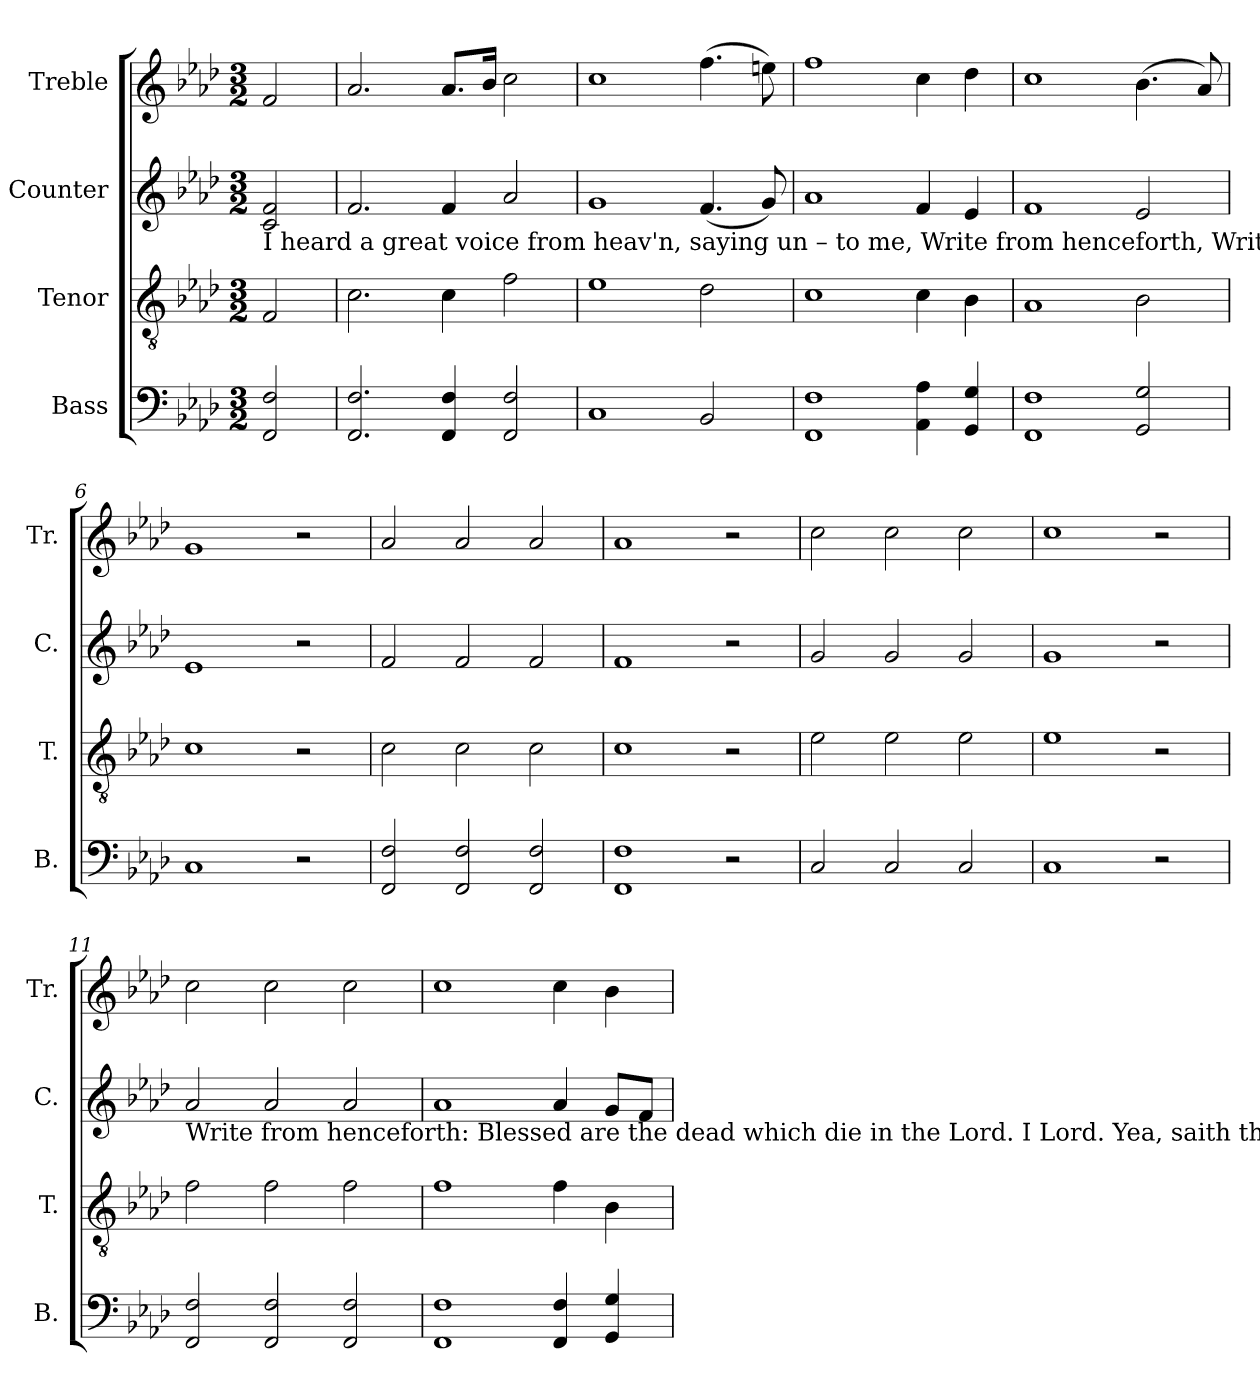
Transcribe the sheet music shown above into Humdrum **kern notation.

**kern	**kern	**kern	**kern
*part4	*part3	*part2	*part1
*staff4	*staff3	*staff2	*staff1
*I"Bass	*I"Tenor	*I"Counter	*I"Treble
*I'B.	*I'T.	*I'C.	*I'Tr.
*clefF4	*clefGv2	*clefG2	*clefG2
*k[b-e-a-d-]	*k[b-e-a-d-]	*k[b-e-a-d-]	*k[b-e-a-d-]
*M3/2	*M3/2	*M3/2	*M3/2
=1	=1	=1	=1
!	!	!LO:TX:b:t=I      heard  a       great   voice   from      heav'n, saying  un  –  to             me,        Write from henceforth,      Write from henceforth,	!
2FF/ 2F/	2F/	2c/ 2f/	2f/
=2	=2	=2	=2
2.FF/ 2.F/	2.c\	2.f/	2.a-/
4FF/ 4F/	4c\	4f/	8.a-/L
.	.	.	16b-/Jk
2FF/ 2F/	2f\	2a-/	2cc\
=3	=3	=3	=3
1C	1e-	1g	1cc
2BB-/	2d-\	(4.f/	(4.ff\
.	.	8g/)	8een\)
=4	=4	=4	=4
1FF 1F	1c	1a-	1ff
4AA-\ 4A-\	4c\	4f/	4cc\
4GG/ 4G/	4B-\	4e-/	4dd-\
=5	=5	=5	=5
1FF 1F	1A-	1f	1cc
2GG/ 2G/	2B-\	2e-/	(4.b-\
.	.	.	8a-/)
=6	=6	=6	=6
1C	1c	1e-	1g
2r	2r	2r	2r
=7	=7	=7	=7
2FF/ 2F/	2c\	2f/	2a-/
2FF/ 2F/	2c\	2f/	2a-/
2FF/ 2F/	2c\	2f/	2a-/
=8	=8	=8	=8
1FF 1F	1c	1f	1a-
2r	2r	2r	2r
=9	=9	=9	=9
2C/	2e-\	2g/	2cc\
2C/	2e-\	2g/	2cc\
2C/	2e-\	2g/	2cc\
=10	=10	=10	=10
1C	1e-	1g	1cc
2r	2r	2r	2r
!!LO:LB:g=z
=11	=11	=11	=11
!	!	!LO:TX:b:t=Write from henceforth&colon; Blessed are the dead which die in  the   Lord.     I          Lord.               Yea,     saith the Spirit,   for     they         rest,	!
2FF/ 2F/	2f\	2a-/	2cc\
2FF/ 2F/	2f\	2a-/	2cc\
2FF/ 2F/	2f\	2a-/	2cc\
=12	=12	=12	=12
1FF 1F	1f	1a-	1cc
4FF/ 4F/	4f\	4a-/	4cc\
4GG/ 4G/	4B-\	8g/L	4b-\
.	.	8f/J	.
=	=	=	=
*-	*-	*-	*-
